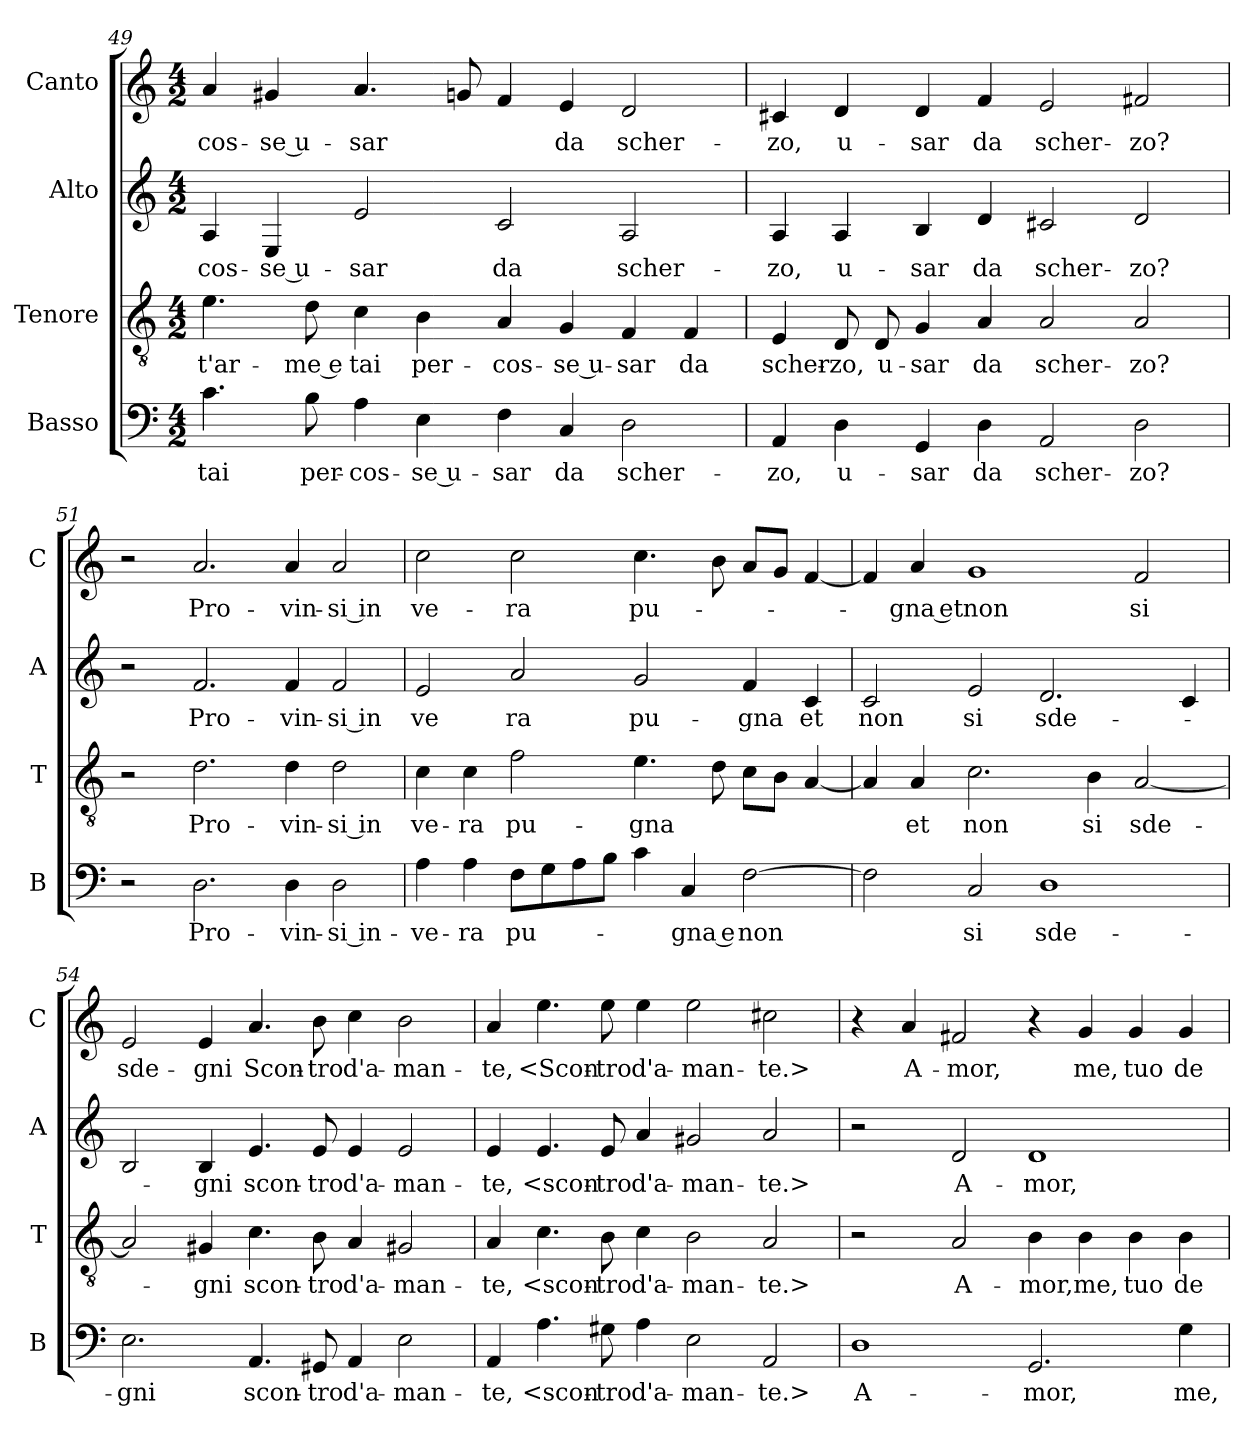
**kern	**text	**kern	**text	**kern	**text	**kern	**text
*part4	*part4	*part3	*part3	*part2	*part2	*part1	*part1
*staff4	*staff4	*staff3	*staff3	*staff2	*staff2	*staff1	*staff1
*I"Basso	*	*I"Tenore	*	*I"Alto	*	*I"Canto	*
*I'B	*	*I'T	*	*I'A	*	*I'C	*
*clefF4	*	*clefGv2	*	*clefG2	*	*clefG2	*
*k[]	*	*k[]	*	*k[]	*	*k[]	*
*C:	*	*C:	*	*C:	*	*C:	*
*M4/2	*	*M4/2	*	*M4/2	*	*M4/2	*
=49	=49	=49	=49	=49	=49	=49	=49
4.c	tai	4.e	-t'ar-	4A	-cos-	4a	-cos-
.	.	.	.	4E	-se u-	4g#X	-se u-
8B	per-	8d	-me e	.	.	.	.
4A	-cos-	4c	tai	2e	-sar	4.a	-sar
4E	-se u-	4B	per-	.	.	.	.
.	.	.	.	.	.	8gn	.
4F	-sar	4A	-cos-	2c	da	4f	.
4C	da	4G	-se u-	.	.	4e	da
2D	scher-	4F	-sar	2A	scher-	2d	scher-
.	.	4F	da	.	.	.	.
=50	=50	=50	=50	=50	=50	=50	=50
4AA	-zo,	4E	scher-	4A	-zo,	4c#X	-zo,
4D	u-	8D	-zo,	4A	u-	4d	u-
.	.	8D	u-	.	.	.	.
4GG	-sar	4G	-sar	4B	-sar	4d	-sar
4D	da	4A	da	4d	da	4f	da
2AA	scher-	2A	scher-	2c#X	scher-	2e	scher-
2D	-zo?	2A	-zo?	2d	-zo?	2f#X	-zo?
=51	=51	=51	=51	=51	=51	=51	=51
2r	.	2r	.	2r	.	2r	.
2.D	Pro-	2.d	Pro-	2.f	Pro-	2.a	Pro-
4D	-vin-	4d	-vin-	4f	-vin-	4a	-vin-
2D	-si in-	2d	-si in	2f	-si in	2a	-si in
=52	=52	=52	=52	=52	=52	=52	=52
4A	-ve-	4c	ve-	2e	ve	2cc	ve-
4A	-ra	4c	-ra	.	.	.	.
8FL	pu-	2f	pu-	2a	ra	2cc	-ra
8G	.	.	.	.	.	.	.
8A	.	.	.	.	.	.	.
8BJ	.	.	.	.	.	.	.
4c	.	4.e	-gna	2g	pu-	4.cc	pu-
4C	-gna e	.	.	.	.	.	.
.	.	8d	.	.	.	8b	.
[2F	non	8cL	.	4f	-gna	8aL	.
.	.	8BJ	.	.	.	8gJ	.
.	.	[4A	.	4c	et	[4f	.
=53	=53	=53	=53	=53	=53	=53	=53
2F]	.	4A]	.	2c	non	4f]	.
.	.	4A	et	.	.	4a	-gna et
2C	si	2.c	non	2e	si	1g	non
1D	sde-	.	.	2.d	sde-	.	.
.	.	4B	si	.	.	.	.
.	.	[2A	sde-	.	.	2f	si
.	.	.	.	4c	.	.	.
=54	=54	=54	=54	=54	=54	=54	=54
2.E	-gni	2A]	.	2B	.	2e	sde-
.	.	4G#X	-gni	4B	-gni	4e	-gni
4.AA	scon-	4.c	scon-	4.e	scon-	4.a	Scon-
8GG#X	-tro	8B	-tro	8e	-tro	8b	-tro
4AA	d'a-	4A	d'a-	4e	d'a-	4cc	d'a-
2E	-man-	2G#X	-man-	2e	-man-	2b	-man-
=55	=55	=55	=55	=55	=55	=55	=55
4AA	-te,	4A	-te,	4e	-te,	4a	-te,
4.A	<scon-	4.c	<scon-	4.e	<scon-	4.ee	<Scon-
8G#X	-tro	8B	-tro	8e	-tro	8ee	-tro
4A	d'a-	4c	d'a-	4a	d'a-	4ee	d'a-
2E	-man-	2B	-man-	2g#X	-man-	2ee	-man-
2AA	-te.>	2A	-te.>	2a	-te.>	2cc#X	-te.>
=56	=56	=56	=56	=56	=56	=56	=56
1D	A-	2r	.	2r	.	4r	.
.	.	.	.	.	.	4a	A-
.	.	2A	A-	2d	A-	2f#X	-mor,
2.GG	-mor,	4B	-mor,	1d	-mor,	4r	.
.	.	4B	me,	.	.	4g	me,
.	.	4B	tuo	.	.	4g	tuo
4G	me,	4B	de-	.	.	4g	de-
=	=	=	=	=	=	=	=
*-	*-	*-	*-	*-	*-	*-	*-
